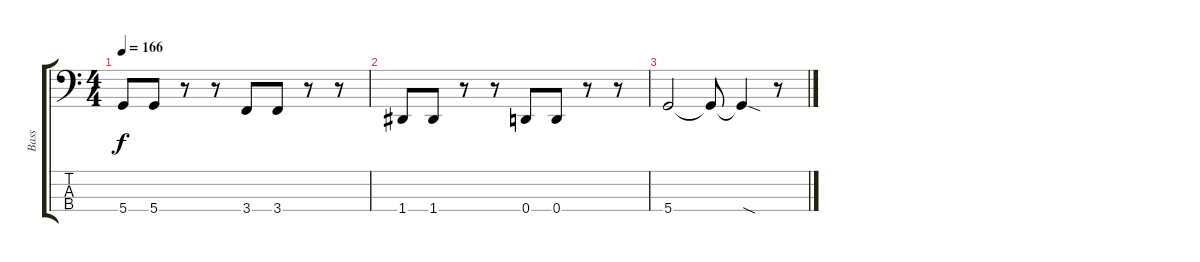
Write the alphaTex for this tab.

\track ("Bass" "Bass") {instrument electricbassfinger}
\staff {score tabs}
\tuning (G2 D2 A1 D1) {hide}
\ts (4 4)
\tempo 166
\clef f4
\ks c
5.4.8{dy f} 5.4.8 r.8 r.8 3.4.8 3.4.8 r.8 r.8 |
1.4.8 1.4.8 r.8 r.8 0.4.8 0.4.8 r.8 r.8 |
5.4.2 5.4{t}.8 5.4{sod t}.4 r.8
